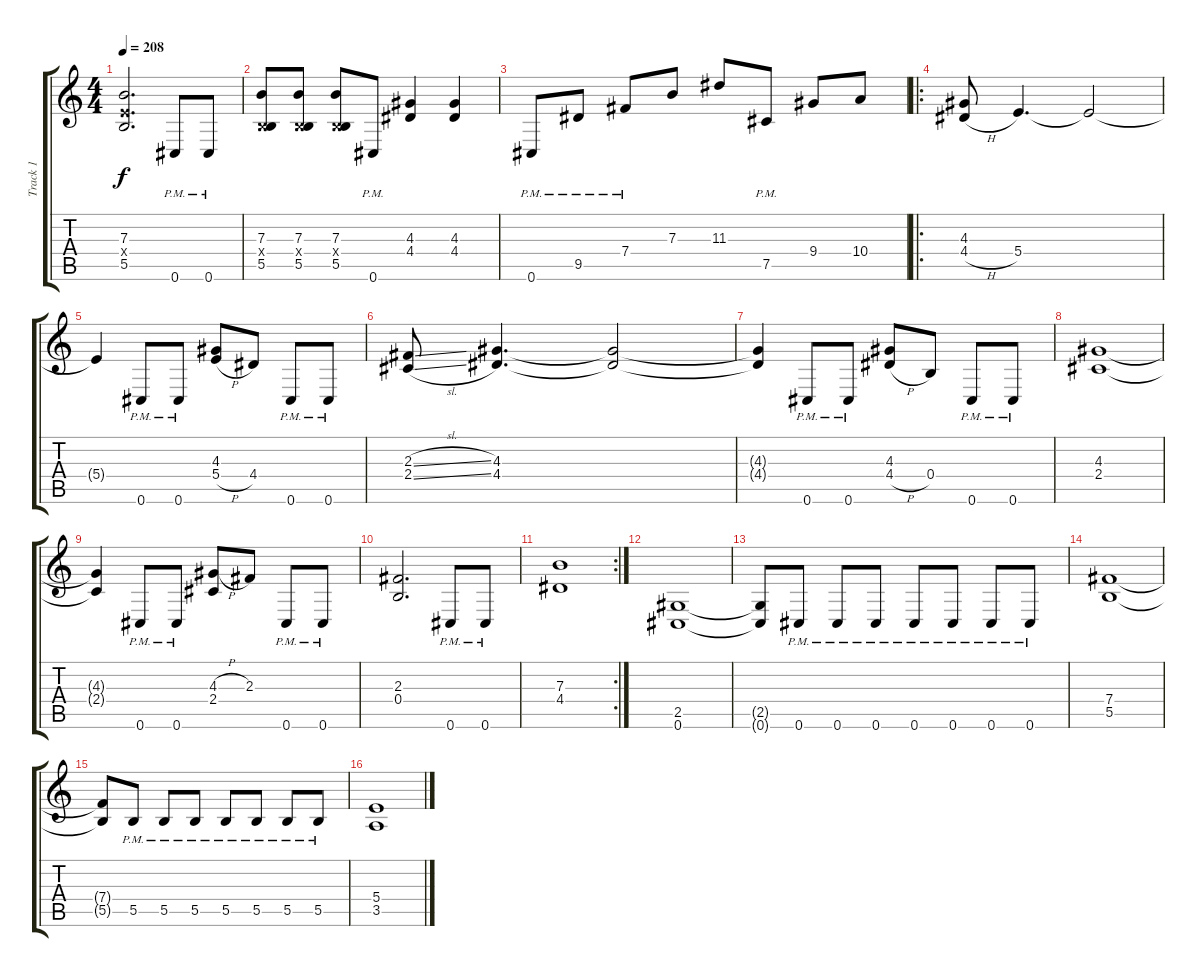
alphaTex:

\track ("Track 1" "Track 1") {instrument distortionguitar}
\staff {score tabs}
\tuning (Db4 Ab3 E3 B2 Gb2 Db2) {hide}
\ts (4 4)
\tempo 208
\clef g2
\ks c
(7.3 5.4{x} 5.5).2{d dy f} 0.6{pm}.8 0.6{pm}.8 |
(7.3 0.4{x} 5.5).8 (7.3 0.4{x} 5.5).8 (7.3 0.4{x} 5.5).8 0.6{pm}.8 (4.3 4.4).4 (4.3 4.4).4 |
0.6{pm}.8 9.5{pm}.8 7.4{pm}.8 7.3.8 11.3.8 7.5{pm}.8 9.4.8 10.4.8 |
\ro
(4.3 4.4{h}).8 5.4.4{d} 5.4{t}.2 |
5.4{t}.4 0.6{pm}.8 0.6{pm}.8 (4.3 5.4{h}).8 4.4.8 0.6{pm}.8 0.6{pm}.8 |
(2.3{sl} 2.4{sl}).8 (4.3 4.4).4{d} (4.3{t} 4.4{t}).2 |
(4.3{t} 4.4{t}).4 0.6{pm}.8 0.6{pm}.8 (4.3 4.4{h}).8 0.4.8 0.6{pm}.8 0.6{pm}.8 |
(4.3 2.4).1 |
(4.3{t} 2.4{t}).4 0.6{pm}.8 0.6{pm}.8 (4.3{h} 2.4).8 2.3.8 0.6{pm}.8 0.6{pm}.8 |
(2.3 0.4).2{d} 0.6{pm}.8 0.6{pm}.8 |
\rc 2
(7.3 4.4).1 |
(2.5 0.6).1 |
(2.5{t} 0.6{t}).8 0.6{pm}.8 0.6{pm}.8 0.6{pm}.8 0.6{pm}.8 0.6{pm}.8 0.6{pm}.8 0.6{pm}.8 |
(7.4 5.5).1 |
(7.4{t} 5.5{t}).8 5.5{pm}.8 5.5{pm}.8 5.5{pm}.8 5.5{pm}.8 5.5{pm}.8 5.5{pm}.8 5.5{pm}.8 |
(5.4 3.5).1
